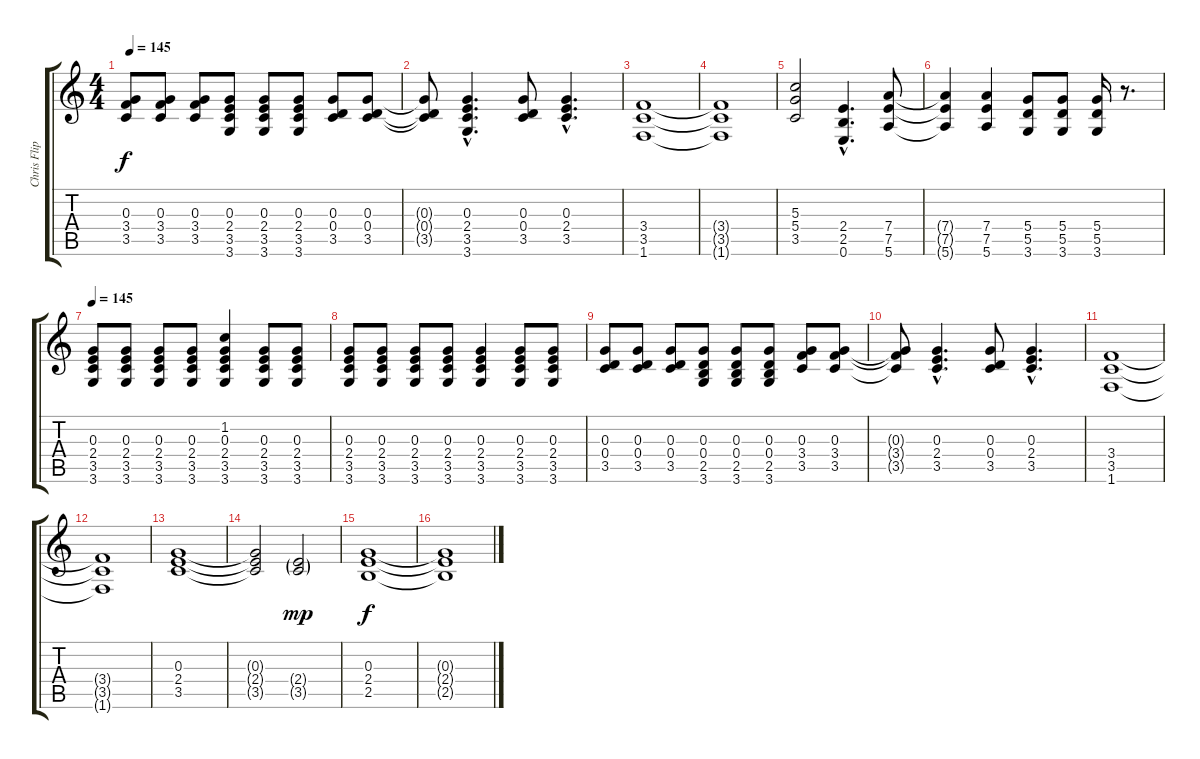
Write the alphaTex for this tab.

\track ("Chris Flippin" "Chris Flip") {instrument distortionguitar}
\staff {score tabs}
\tuning (E4 B3 G3 D3 A2 E2) {hide}
\ts (4 4)
\tempo 145
\clef g2
\ks c
(0.3 3.4 3.5).8{dy f} (0.3 3.4 3.5).8 (0.3 3.4 3.5).8 (0.3 2.4 3.5 3.6).8 (0.3 2.4 3.5 3.6).8 (0.3 2.4 3.5 3.6).8 (0.3 0.4 3.5).8 (0.3 0.4 3.5).8 |
(0.3{t} 0.4{t} 3.5{t}).8 (0.3{hac} 2.4{hac} 3.5{hac} 3.6{hac}).4{d} (0.3 0.4 3.5).8 (0.3{hac} 2.4{hac} 3.5{hac}).4{d} |
(3.4 3.5 1.6).1 |
(3.4{t} 3.5{t} 1.6{t}).1 |
(5.3 5.4 3.5).2 (2.4{hac} 2.5{hac} 0.6{hac}).4{d} (7.4 7.5 5.6).8 |
(7.4{t} 7.5{t} 5.6{t}).4 (7.4 7.5 5.6).4 (5.4 5.5 3.6).8 (5.4 5.5 3.6).8 (5.4 5.5 3.6).16 r.8{d} |
\tempo 145
(0.3 2.4 3.5 3.6).8 (0.3 2.4 3.5 3.6).8 (0.3 2.4 3.5 3.6).8 (0.3 2.4 3.5 3.6).8 (1.2 0.3 2.4 3.5 3.6).4 (0.3 2.4 3.5 3.6).8 (0.3 2.4 3.5 3.6).8 |
(0.3 2.4 3.5 3.6).8 (0.3 2.4 3.5 3.6).8 (0.3 2.4 3.5 3.6).8 (0.3 2.4 3.5 3.6).8 (0.3 2.4 3.5 3.6).4 (0.3 2.4 3.5 3.6).8 (0.3 2.4 3.5 3.6).8 |
(0.3 0.4 3.5).8 (0.3 0.4 3.5).8 (0.3 0.4 3.5).8 (0.3 0.4 2.5 3.6).8 (0.3 0.4 2.5 3.6).8 (0.3 0.4 2.5 3.6).8 (0.3 3.4 3.5).8 (0.3 3.4 3.5).8 |
(0.3{t} 3.4{t} 3.5{t}).8 (0.3{hac} 2.4{hac} 3.5{hac}).4{d} (0.3 0.4 3.5).8 (0.3{hac} 2.4{hac} 3.5{hac}).4{d} |
(3.4 3.5 1.6).1 |
(3.4{t} 3.5{t} 1.6{t}).1 |
(0.3 2.4 3.5).1 |
(0.3{t} 2.4{t} 3.5{t}).2 (2.4{g} 3.5{g}).2{dy mp} |
(0.3 2.4 2.5).1{dy f} |
(0.3{t} 2.4{t} 2.5{t}).1
